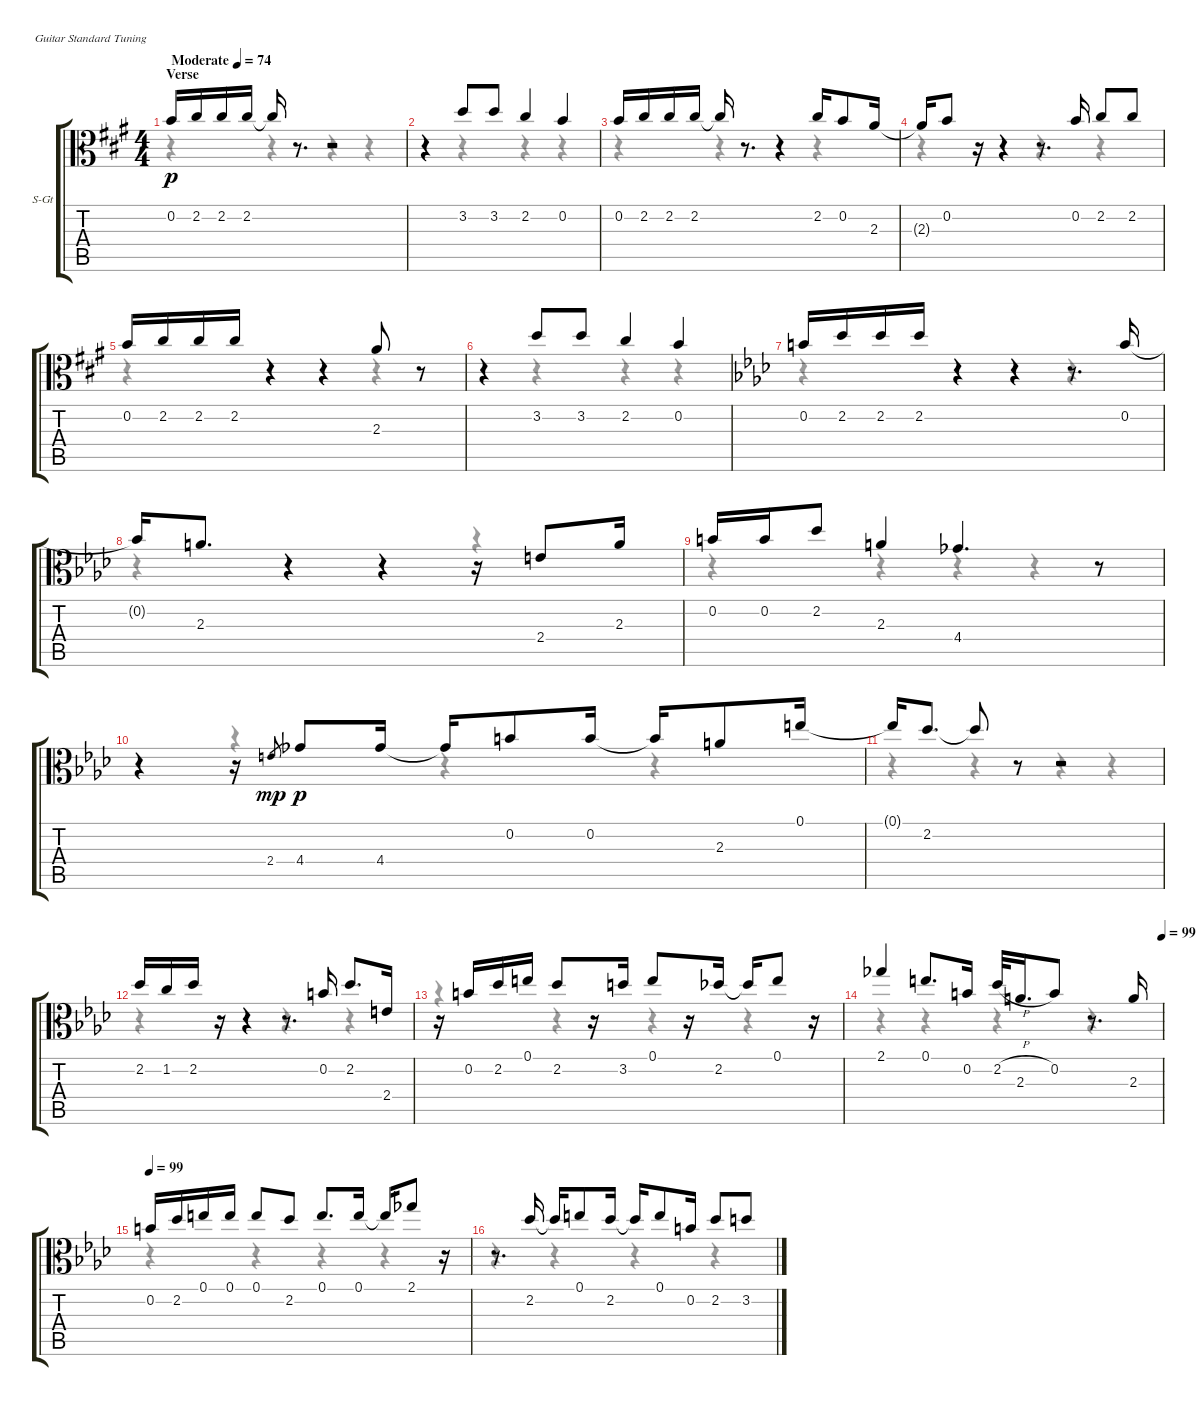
\bracketExtendMode groupsimilarinstruments
\firstSystemTrackNameOrientation horizontal
\otherSystemsTrackNameOrientation horizontal
\track ("Vocal (lead)" "S-Gt") {instrument accordion}
\staff {score tabs}
\tuning (E4 B3 G3 D3 A2 E2)
\displaytranspose 12
\voice
\ts (4 4)
\beaming (8 2 2 2 2)
\section ("" "Verse")
\tempo (74 "Moderate")
\clef c3
\ks a
0.2.16{dy p instrument accordion} 2.2.16 2.2.16 2.2.16 2.2{t}.16 r.8{d} r.2 |
r.4 3.2.8 3.2.8 2.2.4 0.2.4 |
0.2.16 2.2.16 2.2.16 2.2.16 2.2{t}.16 r.8{d} r.4 2.2.16 0.2.8 2.3.16 |
2.3{t}.16 0.2.8 r.16 r.4 r.8{d} 0.2.16 2.2.8 2.2.8 |
0.2.16 2.2.16 2.2.16 2.2.16 r.4 r.4 2.3.8 r.8 |
r.4 3.2.8 3.2.8 2.2.4 0.2.4 |
\ks ab
0.2.16 2.2.16 2.2.16 2.2.16 r.4 r.4 r.8{d} 0.2.16 |
0.2{t}.16 2.3.8{d} r.4 r.4 r.16 2.4.8 2.3.16 |
0.2.16 0.2.16 2.2.8 2.3.4 4.4.4{d} r.8 |
r.4 r.16 2.4.8{gr dy mp} 4.4.8{dy p} 4.4.16 4.4{t}.16 0.2.8 0.2.16 0.2{t}.16 2.3.8 0.1.16 |
0.1{t}.16 2.2.8{d} 2.2{t}.8 r.8 r.2 |
2.2.16 1.2.16 2.2.16 r.16 r.4 r.8{d} 0.2.16 2.2.8{d} 2.4.16 |
r.16 0.2.16 2.2.16 0.1.16 2.2.8 r.16 3.2.16 0.1.8 r.16 2.2.16 2.2{t}.16 0.1.8 r.16 |
\tempo (99 1)
2.1.4 0.1.8{d} 0.2.16 2.2{h}.32 2.3.16{d} 0.2.8 r.8{d} 2.3.16 |
\tempo 99
0.2.16 2.2.16 0.1.16 0.1.16 0.1.8 2.2.8 0.1.8{d} 0.1.16 0.1{t}.16 2.1.8 r.16 |
r.8{d} 2.2.16 2.2{t}.16 0.1.8 2.2.16 2.2{t}.16 0.1.8 0.2.16 2.2.8 3.2.8
\voice
\clef c3
\ottava regular
\simile none
\ks a
r.4{dy mf} r.4 r.4 r.4 |
r.4 r.4 r.4 r.4 |
r.4 r.4 r.4 r.4 |
r.4 r.4 r.4 r.4 |
r.4 r.4 r.4 r.4 |
r.4 r.4 r.4 r.4 |
\ks ab
r.4 r.4 r.4 r.4 |
r.4 r.4 r.4 r.4 |
r.4 r.4 r.4 r.4 |
r.4 r.4 r.4 r.4 |
r.4 r.4 r.4 r.4 |
r.4 r.4 r.4 r.4 |
r.4 r.4 r.4 r.4 |
r.4 r.4 r.4 r.4 |
r.4 r.4 r.4 r.4 |
r.4 r.4 r.4 r.4
